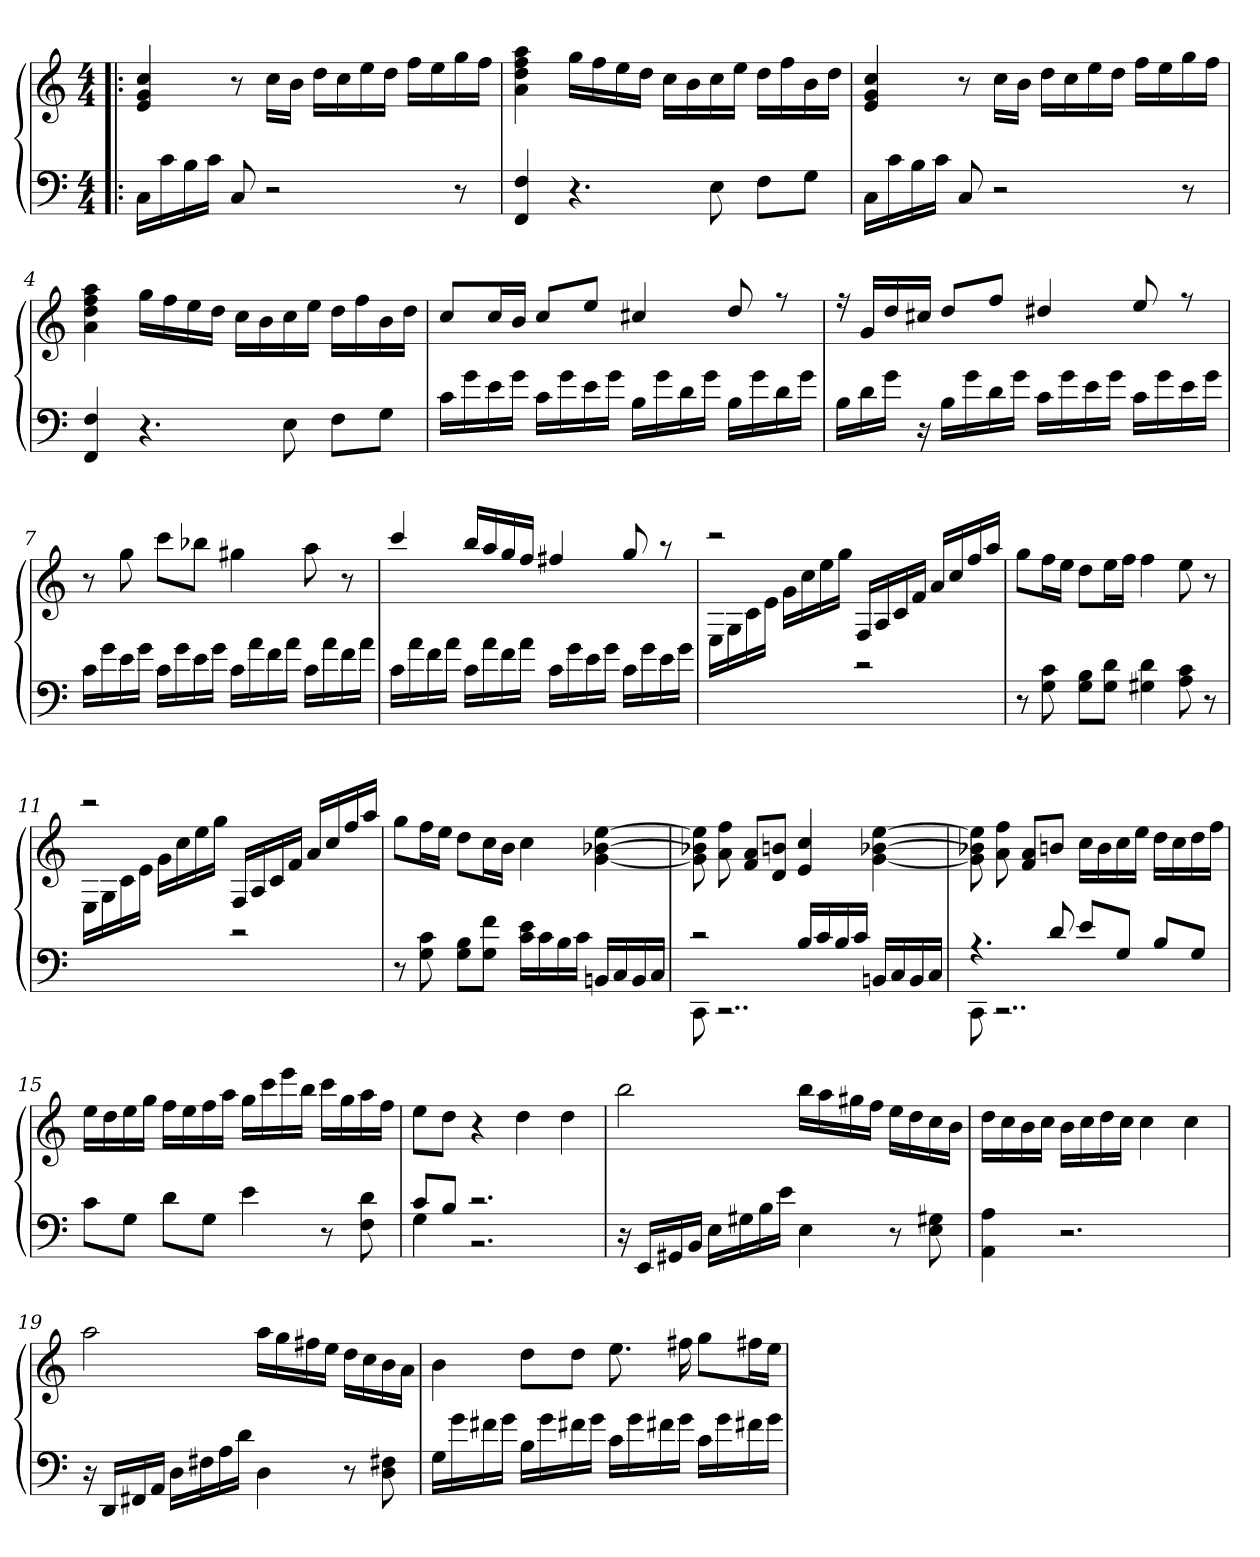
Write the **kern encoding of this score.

**kern	**kern
*part1	*part1
*staff2	*staff1
*clefF4	*clefG2
*k[]	*k[]
*C:	*C:
*M4/4	*M4/4
=1!|:	=1!|:
16CLL	4e 4g 4cc
16c	.
16B	.
16cJJ	.
8C	8r
2r	16ccLL
.	16bJJ
.	16ddLL
.	16cc
.	16ee
.	16ddJJ
.	16ffLL
.	16ee
8r	16gg
.	16ffJJ
=2	=2
4FF 4F	4a 4dd 4ff 4aa
4.r	16ggLL
.	16ff
.	16ee
.	16ddJJ
.	16ccLL
.	16b
8E	16cc
.	16eeJJ
8FL	16ddLL
.	16ff
8GJ	16b
.	16ddJJ
=3	=3
16CLL	4e 4g 4cc
16c	.
16B	.
16cJJ	.
8C	8r
2r	16ccLL
.	16bJJ
.	16ddLL
.	16cc
.	16ee
.	16ddJJ
.	16ffLL
.	16ee
8r	16gg
.	16ffJJ
=4	=4
4FF 4F	4a 4dd 4ff 4aa
4.r	16ggLL
.	16ff
.	16ee
.	16ddJJ
.	16ccLL
.	16b
8E	16cc
.	16eeJJ
8FL	16ddLL
.	16ff
8GJ	16b
.	16ddJJ
=5	=5
*	*^
16cLL	8ccL	1ryy
16g	.	.
16e	16ccL	.
16gJJ	16bJJ	.
16cLL	8ccL	.
16g	.	.
16e	8eeJ	.
16gJJ	.	.
16BLL	4cc#X	.
16g	.	.
16d	.	.
16gJJ	.	.
16BLL	8dd	.
16g	.	.
16d	8r	.
16gJJ	.	.
=6	=6	=6
16BLL	16r	1ryy
16d	16gLL	.
16gJJ	16dd	.
16r	16cc#XJJ	.
16BLL	8ddL	.
16g	.	.
16d	8ffJ	.
16gJJ	.	.
16cLL	4dd#X	.
16g	.	.
16e	.	.
16gJJ	.	.
16cLL	8ee	.
16g	.	.
16e	8r	.
16gJJ	.	.
*	*v	*v
=7	=7
16cLL	8r
16g	.
16e	8gg
16gJJ	.
16cLL	8cccL
16g	.
16e	8bb-XJ
16gJJ	.
16cLL	4gg#X
16a	.
16f	.
16aJJ	.
16cLL	8aa
16a	.
16f	8r
16aJJ	.
=8	=8
*	*^
16cLL	4ccc	1ryy
16a	.	.
16f	.	.
16aJJ	.	.
16cLL	16bbLL	.
16a	16aa	.
16f	16gg	.
16aJJ	16ffJJ	.
16cLL	4ff#X	.
16g	.	.
16e	.	.
16gJJ	.	.
16cLL	8gg	.
16g	.	.
16e	8r	.
16gJJ	.	.
=9	=9	=9
*^	*	*
1ryy	1ryy	2r	16ELL
.	.	.	16G
.	.	.	16c
.	.	.	16eJJ
.	.	.	16gLL
.	.	.	16cc
.	.	.	16ee
.	.	.	16ggJJ
.	.	16FLL	2r
.	.	16A	.
.	.	16c	.
.	.	16fJJ	.
.	.	16aLL	.
.	.	16cc	.
.	.	16ff	.
.	.	16aaJJ	.
*v	*v	*	*
*	*v	*v
=10	=10
8r	8ggL
8G 8c	16ffL
.	16eeJJ
8G 8BL	8ddL
8G 8dJ	16eeL
.	16ffJJ
4G#X 4d	4ff
8A 8c	8ee
8r	8r
=11	=11
*^	*^
1ryy	1ryy	2r	16ELL
.	.	.	16G
.	.	.	16c
.	.	.	16eJJ
.	.	.	16gLL
.	.	.	16cc
.	.	.	16ee
.	.	.	16ggJJ
.	.	16FLL	2r
.	.	16A	.
.	.	16c	.
.	.	16fJJ	.
.	.	16aLL	.
.	.	16cc	.
.	.	16ff	.
.	.	16aaJJ	.
*v	*v	*	*
*	*v	*v
=12	=12
8r	8ggL
8G 8c	16ffL
.	16eeJJ
8G 8BL	8ddL
8G 8fJ	16ccL
.	16bJJ
16c 16eLL	4cc
16c	.
16B	.
16cJJ	.
16BBnLL	[4b-X [4ee [4g
16C	.
16BB	.
16CJJ	.
=13	=13
*^	*
2r	8CC	8b-X] 8ee] 8g]
.	2..r	8ff 8a
.	.	8a 8fL
.	.	8bn 8dJ
16BLL	.	4cc 4e
16c	.	.
16B	.	.
16cJJ	.	.
16BBnLL	.	[4b-X [4ee [4g
16C	.	.
16BB	.	.
16CJJ	.	.
=14	=14	=14
4.r	8CC	8b-X] 8ee] 8g]
.	2..r	8ff 8a
.	.	8a 8fL
8d	.	8bnJ
8eL	.	16ccLL
.	.	16b
8GJ	.	16cc
.	.	16eeJJ
8BL	.	16ddLL
.	.	16cc
8GJ	.	16dd
.	.	16ffJJ
*v	*v	*
=15	=15
8cL	16eeLL
.	16dd
8GJ	16ee
.	16ggJJ
8dL	16ffLL
.	16ee
8GJ	16ff
.	16aaJJ
4e	16ggLL
.	16ccc
.	16eee
.	16bbJJ
8r	16cccLL
.	16gg
8F 8d	16aa
.	16ffJJ
=16	=16
*^	*
8cL	4G	8eeL
8BJ	.	8ddJ
2.r	2.r	4r
.	.	4dd
.	.	4dd
*v	*v	*
=17	=17
16r	2bb
16EELL	.
16GG#X	.
16BBJJ	.
16ELL	.
16G#X	.
16B	.
16eJJ	.
4E	16bbLL
.	16aa
.	16gg#X
.	16ffJJ
8r	16eeLL
.	16dd
8E 8G#X	16cc
.	16bJJ
=18	=18
4AA 4A	16ddLL
.	16cc
.	16b
.	16ccJJ
2.r	16bLL
.	16cc
.	16dd
.	16ccJJ
.	4cc
.	4cc
=19	=19
16r	2aa
16DDLL	.
16FF#X	.
16AAJJ	.
16DLL	.
16F#X	.
16A	.
16dJJ	.
4D	16aaLL
.	16gg
.	16ff#X
.	16eeJJ
8r	16ddLL
.	16cc
8D 8F#X	16b
.	16aJJ
=20	=20
16GLL	4b
16g	.
16f#X	.
16gJJ	.
16BLL	8ddL
16g	.
16f#X	8ddJ
16gJJ	.
16cLL	8.ee
16g	.
16f#X	.
16gJJ	16ff#X
16cLL	8ggL
16g	.
16f#X	16ff#XL
16gJJ	16eeJJ
=	=
*-	*-
